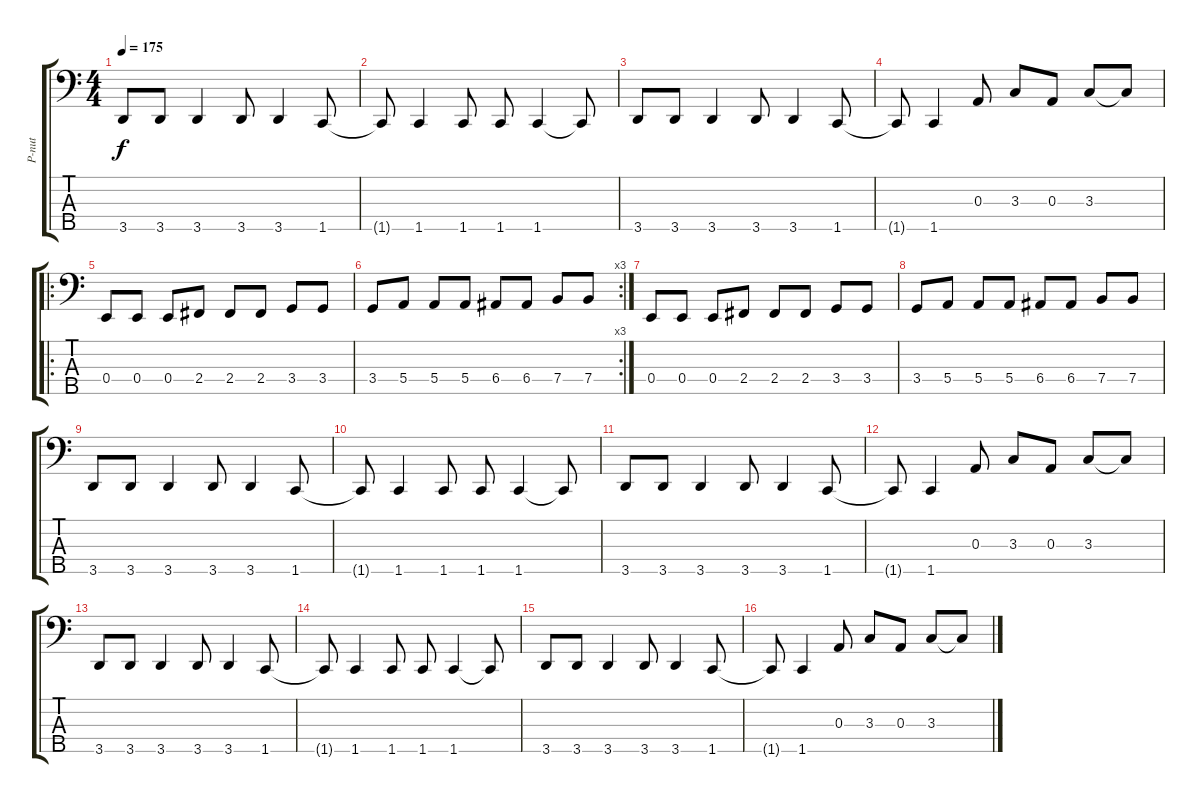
\track ("P-nut" "P-nut") {instrument slapbass1}
\staff {score tabs}
\tuning (G2 D2 A1 E1 B0) {hide}
\ts (4 4)
\tempo 175
\clef f4
\ks c
3.5.8{dy f} 3.5.8 3.5.4 3.5.8 3.5.4 1.5.8 |
1.5{t}.8 1.5.4 1.5.8 1.5.8 1.5.4 1.5{t}.8 |
3.5.8 3.5.8 3.5.4 3.5.8 3.5.4 1.5.8 |
1.5{t}.8 1.5.4 0.3.8 3.3.8 0.3.8 3.3.8 3.3{t}.8 |
\ro
0.4.8 0.4.8 0.4.8 2.4.8 2.4.8 2.4.8 3.4.8 3.4.8 |
\rc 3
3.4.8 5.4.8 5.4.8 5.4.8 6.4.8 6.4.8 7.4.8 7.4.8 |
0.4.8 0.4.8 0.4.8 2.4.8 2.4.8 2.4.8 3.4.8 3.4.8 |
3.4.8 5.4.8 5.4.8 5.4.8 6.4.8 6.4.8 7.4.8 7.4.8 |
3.5.8 3.5.8 3.5.4 3.5.8 3.5.4 1.5.8 |
1.5{t}.8 1.5.4 1.5.8 1.5.8 1.5.4 1.5{t}.8 |
3.5.8 3.5.8 3.5.4 3.5.8 3.5.4 1.5.8 |
1.5{t}.8 1.5.4 0.3.8 3.3.8 0.3.8 3.3.8 3.3{t}.8 |
3.5.8 3.5.8 3.5.4 3.5.8 3.5.4 1.5.8 |
1.5{t}.8 1.5.4 1.5.8 1.5.8 1.5.4 1.5{t}.8 |
3.5.8 3.5.8 3.5.4 3.5.8 3.5.4 1.5.8 |
1.5{t}.8 1.5.4 0.3.8 3.3.8 0.3.8 3.3.8 3.3{t}.8
